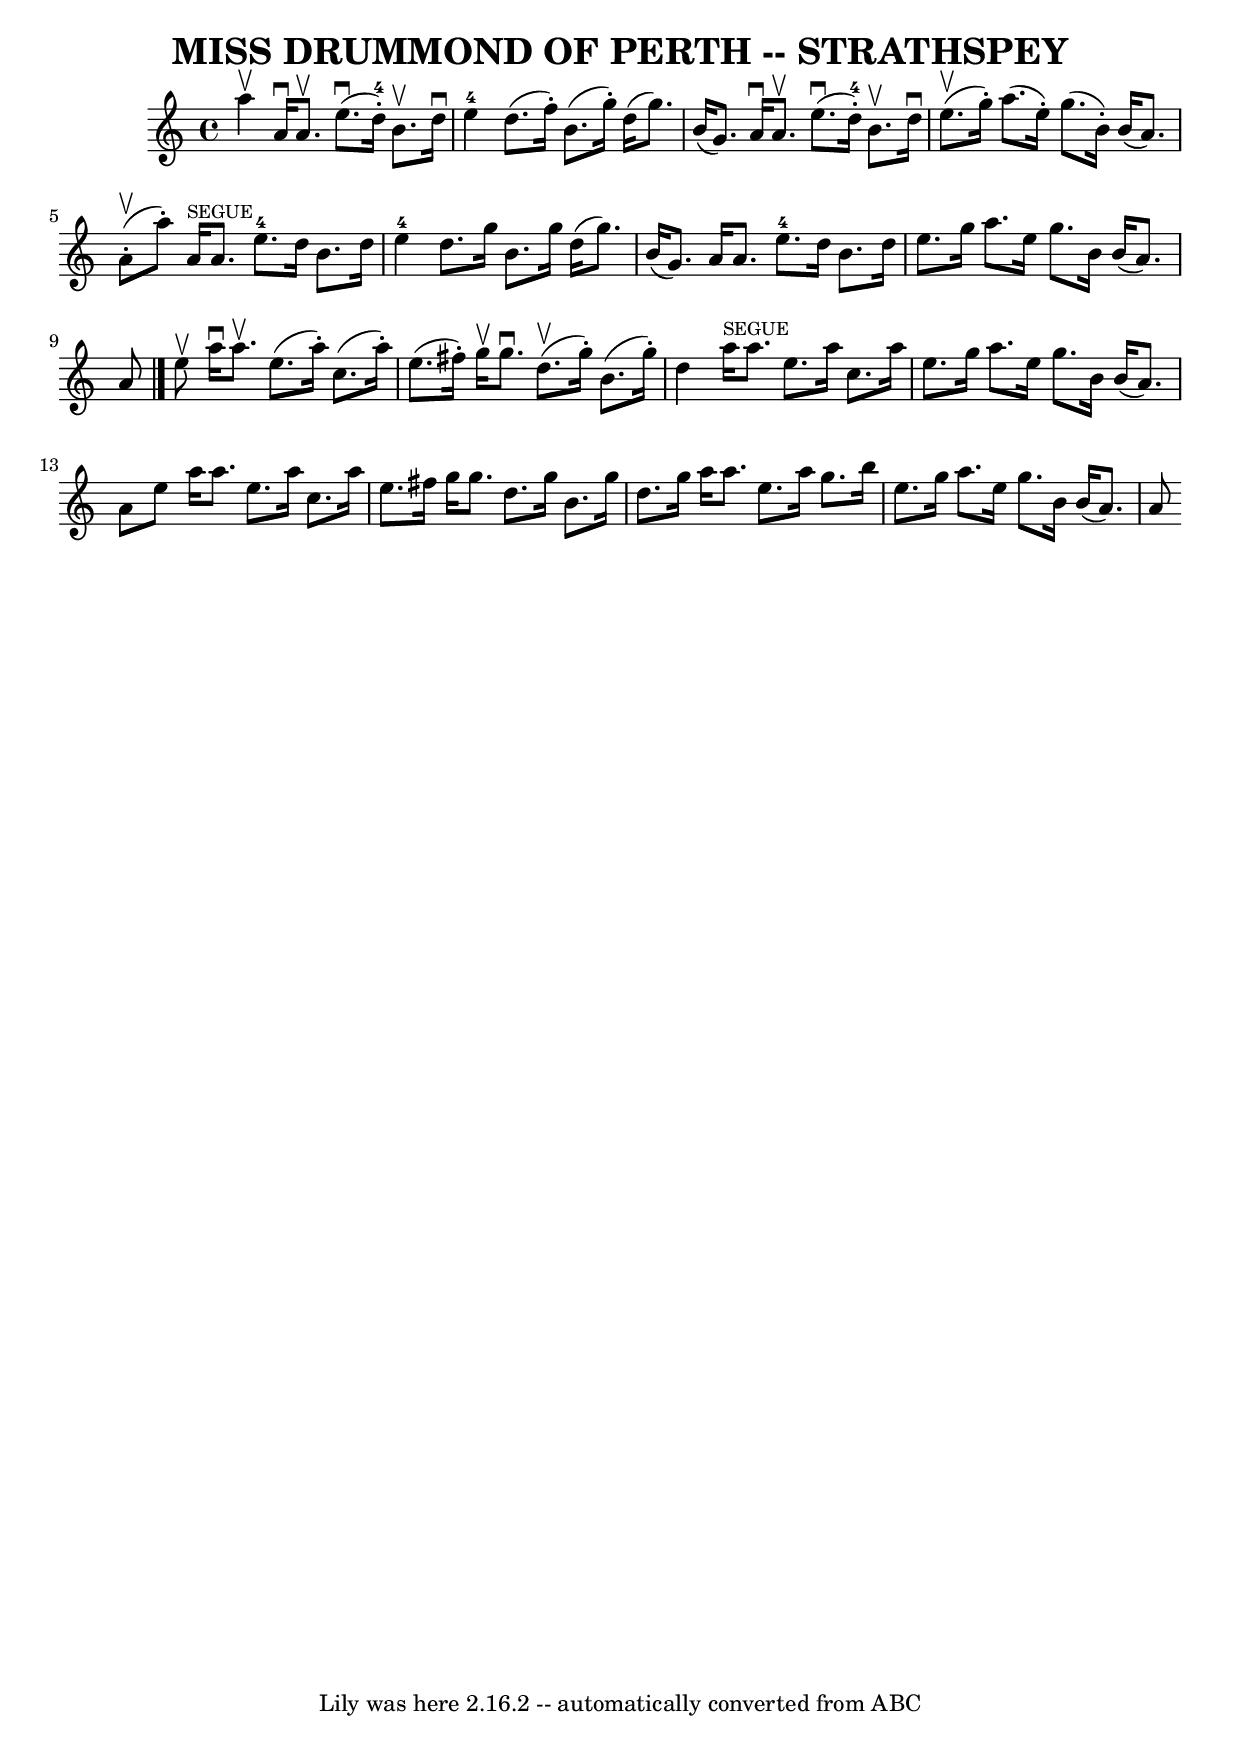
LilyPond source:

\version "2.16.2"
\include "Mammoth.ily"
\header {
  %% book = "Ryan's Mammoth Collection of Fiddle Tunes"
  composer = ""
  crossRefNumber = "1"
  footnotes = ""
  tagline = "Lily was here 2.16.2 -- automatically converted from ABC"
  title = "MISS DRUMMOND OF PERTH -- STRATHSPEY"

}
voicedefault =  {


  \override Staff.TimeSignature #'style = #'C
  \time 4/4 
  \key a \minor   a''4^\upbow    |
  a'16^\downbow a'8.^\upbow e''8. (^\downbow d''16-4-.) b'8.^\upbow d''16^\downbow    e''4-4    |
  d''8. (f''16-.) b'8. (g''16-.) d''16 (g''8.) b'16 (g'8.)   |
  a'16^\downbow a'8.^\upbow  
  e''8. (^\downbow d''16-4-.) b'8.^\upbow d''16^\downbow        e''8. (^\upbow g''16-.)    |
  a''8. (e''16-.) g''8. (   b'16-.) b'16 (a'8.) a'8 (^\upbow-. a''8-.)    |
     a'16^\segue a'8. e''8.-4 d''16 b'8. d''16 e''4-4     |
  d''8. g''16 b'8. g''16 d''16 (g''8.) b'16 (   g'8.)    |
  a'16 a'8. e''8.-4 d''16 b'8. d''16      e''8. g''16     |
  a''8. e''16 g''8. b'16 b'16 (a'8.) a'8    \bar "|." e''8^\upbow   |
  a''16^\downbow a''8.^\upbow e''8. (a''16-.) c''8. (a''16-.) e''8. (fis''16-.)   |
  g''16^\upbow g''8.^\downbow d''8. (^\upbow g''16-.) b'8. (g''16-.) d''4    |
  a''16^\segue a''8.       e''8. a''16 c''8. a''16 e''8. g''16     |
  a''8. e''16    g''8. b'16 b'16 (a'8.) a'8 e''8     |
  a''16       a''8. e''8. a''16 c''8. a''16 e''8. fis''16     |
     g''16 g''8. d''8. g''16 b'8. g''16 d''8. g''16     |
     a''16 a''8. e''8. a''16 g''8. b''16 e''8. g''16      |
  a''8. e''16 g''8. b'16 b'16 (a'8.) a'8       \bar " |."   

}

\score{
  <<

    \context Staff="default"
    {
      \voicedefault 
      
    }

  >>
  \layout {
    
  }
  \midi {
  }

}
